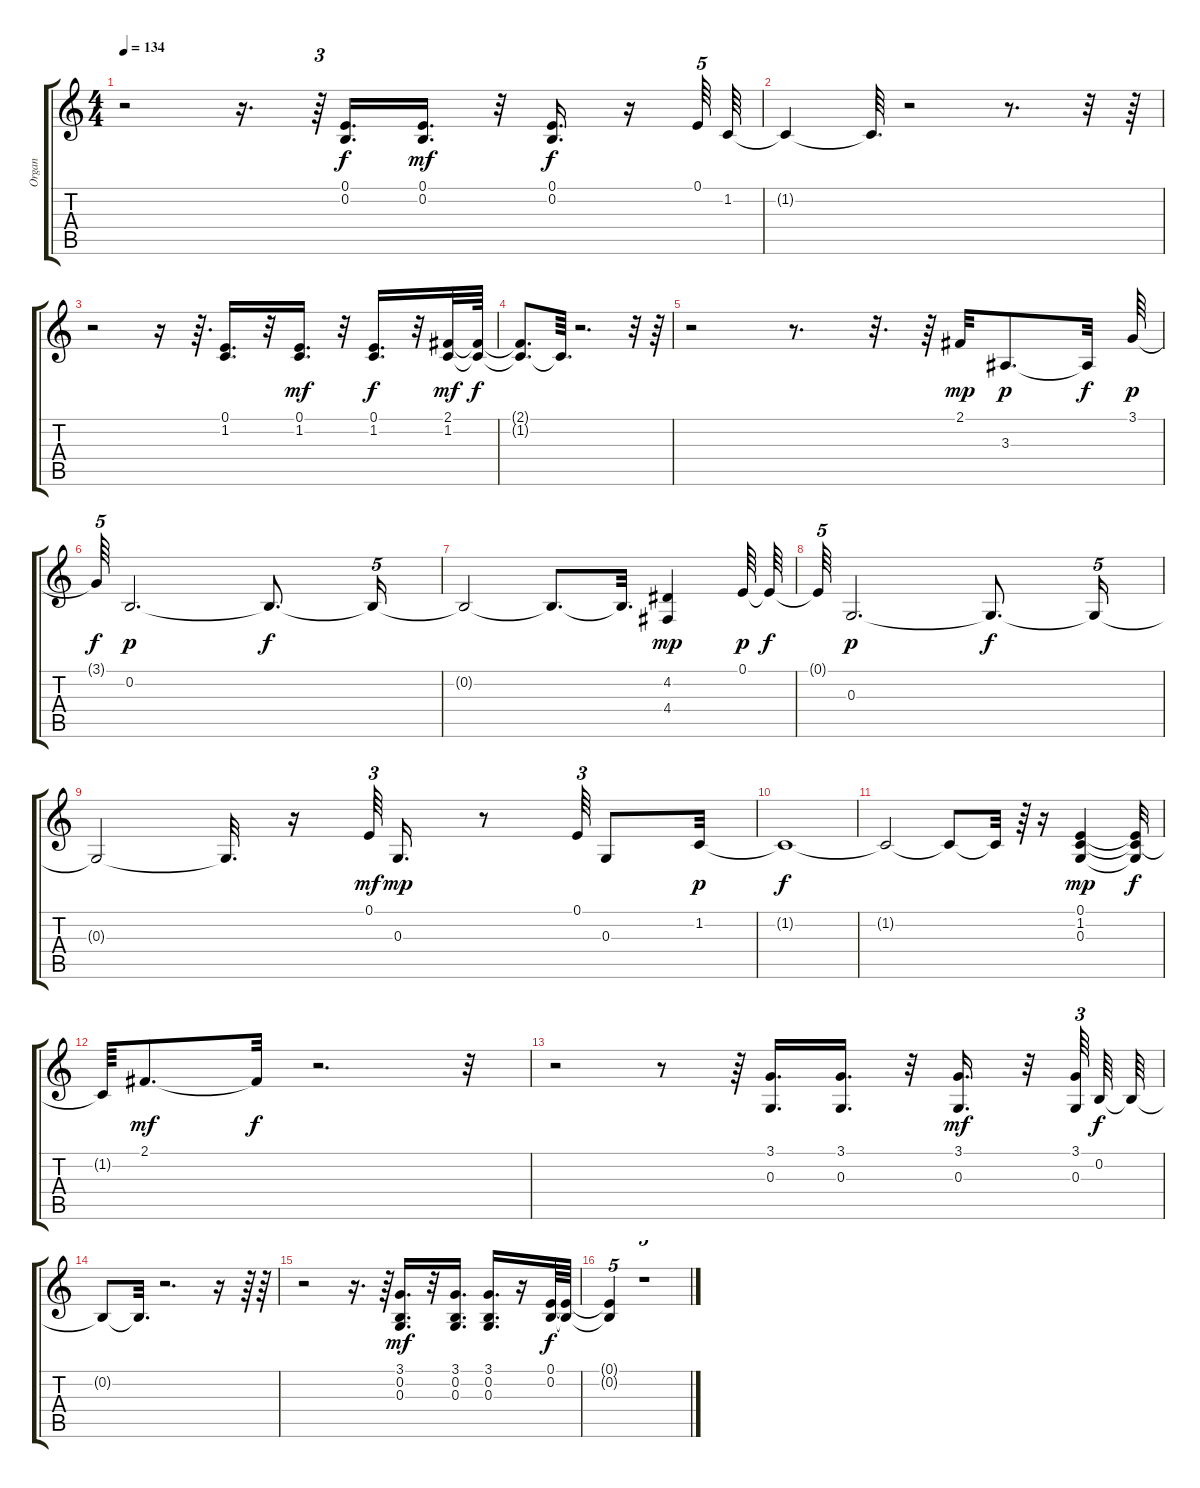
\track ("Organ" "Organ") {instrument drawbarorgan}
\staff {score tabs}
\tuning (E4 B3 G3 D3 A2 E2) {hide}
\ts (4 4)
\tempo 134
\clef g2
\ks c
r.2{dy f} r.16{d} r.64{tu (3 2)} (0.1 0.2).16{d} (0.1 0.2).16{d dy mf} r.32 (0.1 0.2).16{d dy f} r.16 0.1.64{tu (5 4)} 1.2.64 |
1.2{t}.4 1.2{t}.64{d} r.2 r.8{d} r.32 r.64 |
r.2 r.16 r.64{d} (0.1 1.2).16{d} r.32 (0.1 1.2).16{d dy mf} r.32 (0.1 1.2).16{d dy f} r.32 (2.1 1.2).32{dy mf} (2.1{t} 1.2{t}).64{dy f} |
(2.1{t} 1.2{t}).8{d} 1.2{t}.64{d} r.2{d} r.32 r.64 |
r.2 r.8{d} r.32{d} r.64 2.1.32{dy mp} 3.3.8{d dy p} 3.3{t}.32{dy f} 3.1.64{dy p} |
3.1{t}.64{tu (5 4) dy f} 0.2.2{d dy p} 0.2{t}.8{d dy f} 0.2{t}.16{tu (5 4)} |
0.2{t}.2 0.2{t}.8{d} 0.2{t}.32{d} (4.2 4.4).4{dy mp} 0.1.64{dy p} 0.1{t}.64{dy f} |
0.1{t}.64{tu (5 4)} 0.3.2{d dy p} 0.3{t}.8{d dy f} 0.3{t}.16{tu (5 4)} |
0.3{t}.2 0.3{t}.32{d} r.16 0.1.64{tu (3 2) dy mf} 0.3.16{d dy mp} r.8 0.1.64{tu (3 2)} 0.3.8 1.2.32{dy p} |
1.2{t}.1{dy f} |
1.2{t}.2 1.2{t}.8 1.2{t}.32 r.64 r.16 (0.1 1.2 0.3).4{dy mp} (0.1{t} 1.2{t} 0.3{t}).32{dy f} |
1.2{t}.64 2.1.8{d dy mf} 2.1{t}.32{dy f} r.2{d} r.32 |
r.2 r.8 r.64 (3.1 0.3).16{d} (3.1 0.3).16{d} r.32 (3.1 0.3).16{d dy mf} r.32 (3.1 0.3).64{tu (3 2)} 0.2.64{dy f} 0.2{t}.64 |
0.2{t}.8 0.2{t}.32{d} r.2{d} r.16 r.64 r.64 |
r.2 r.16{d} r.64{tu (5 4)} (3.1 0.2 0.3).16{d dy mf} r.32 (3.1 0.2 0.3).16{d} (3.1 0.2 0.3).16{d} r.16 (0.1 0.2).64{dy f} (0.1{t} 0.2{t}).64 |
(0.1{t} 0.2{t}).4{tu (5 4)} r.1{tu (5 4)}
